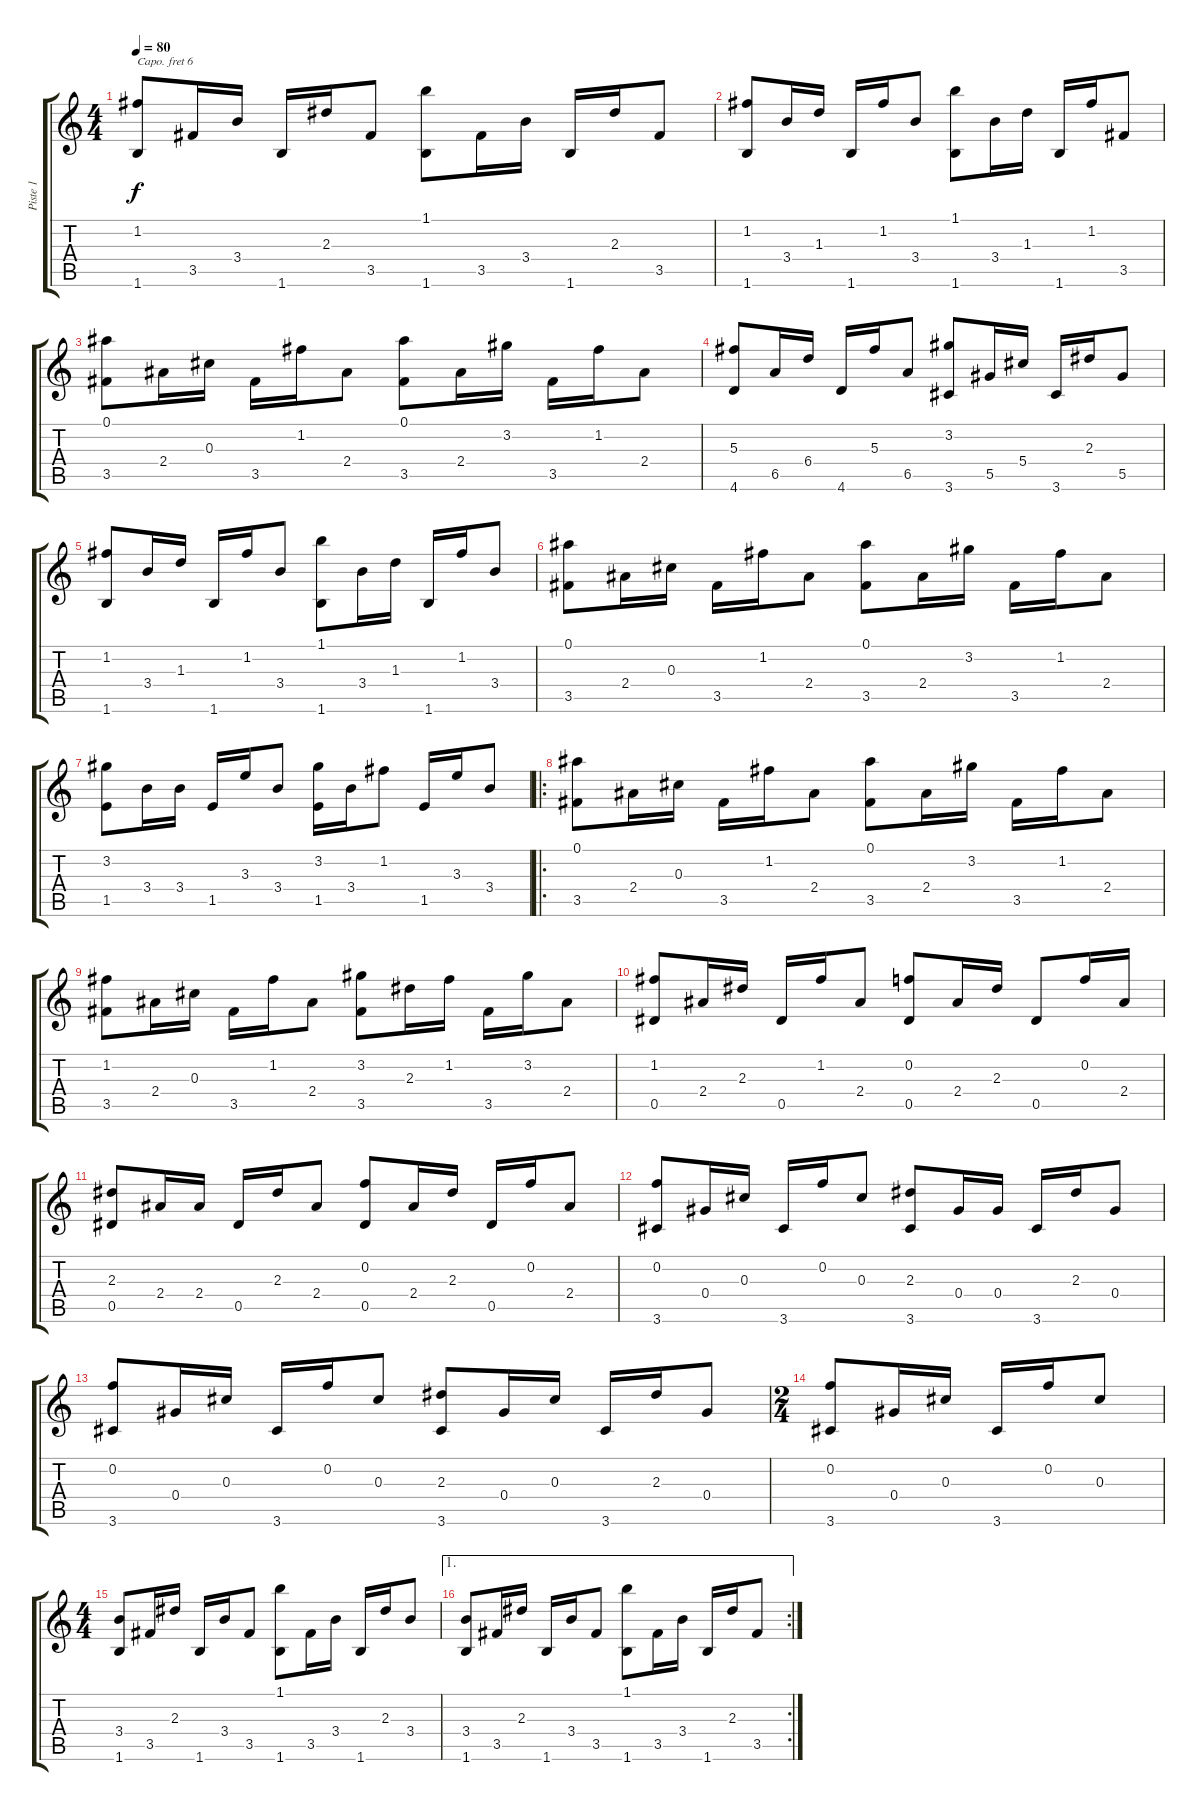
\track ("Piste 1" "Piste 1") {instrument acousticguitarnylon}
\staff {score tabs}
\capo 6
\tuning (E4 B3 G3 D3 A2 E2) {hide}
\ts (4 4)
\tempo 80
\clef g2
\ks c
(1.2 1.6).8{dy f} 3.5.16 3.4.16 1.6.16 2.3.16 3.5.8 (1.1 1.6).8 3.5.16 3.4.16 1.6.16 2.3.16 3.5.8 |
(1.2 1.6).8 3.4.16 1.3.16 1.6.16 1.2.16 3.4.8 (1.1 1.6).8 3.4.16 1.3.16 1.6.16 1.2.16 3.5.8 |
(0.1 3.5).8 2.4.16 0.3.16 3.5.16 1.2.16 2.4.8 (0.1 3.5).8 2.4.16 3.2.16 3.5.16 1.2.16 2.4.8 |
(5.3 4.6).8 6.5.16 6.4.16 4.6.16 5.3.16 6.5.8 (3.2 3.6).8 5.5.16 5.4.16 3.6.16 2.3.16 5.5.8 |
(1.2 1.6).8 3.4.16 1.3.16 1.6.16 1.2.16 3.4.8 (1.1 1.6).8 3.4.16 1.3.16 1.6.16 1.2.16 3.4.8 |
(0.1 3.5).8 2.4.16 0.3.16 3.5.16 1.2.16 2.4.8 (0.1 3.5).8 2.4.16 3.2.16 3.5.16 1.2.16 2.4.8 |
(3.2 1.5).8 3.4.16 3.4.16 1.5.16 3.3.16 3.4.8 (3.2 1.5).16 3.4.16 1.2.8 1.5.16 3.3.16 3.4.8 |
\ro
(0.1 3.5).8 2.4.16 0.3.16 3.5.16 1.2.16 2.4.8 (0.1 3.5).8 2.4.16 3.2.16 3.5.16 1.2.16 2.4.8 |
(1.2 3.5).8 2.4.16 0.3.16 3.5.16 1.2.16 2.4.8 (3.2 3.5).8 2.3.16 1.2.16 3.5.16 3.2.16 2.4.8 |
(1.2 0.5).8 2.4.16 2.3.16 0.5.16 1.2.16 2.4.8 (0.2 0.5).8 2.4.16 2.3.16 0.5.8 0.2.16 2.4.16 |
(2.3 0.5).8 2.4.16 2.4.16 0.5.16 2.3.16 2.4.8 (0.2 0.5).8 2.4.16 2.3.16 0.5.16 0.2.16 2.4.8 |
(0.2 3.6).8 0.4.16 0.3.16 3.6.16 0.2.16 0.3.8 (2.3 3.6).8 0.4.16 0.4.16 3.6.16 2.3.16 0.4.8 |
(0.2 3.6).8 0.4.16 0.3.16 3.6.16 0.2.16 0.3.8 (2.3 3.6).8 0.4.16 0.3.16 3.6.16 2.3.16 0.4.8 |
\ts (2 4)
(0.2 3.6).8 0.4.16 0.3.16 3.6.16 0.2.16 0.3.8 |
\ts (4 4)
(3.4 1.6).8 3.5.16 2.3.16 1.6.16 3.4.16 3.5.8 (1.1 1.6).8 3.5.16 3.4.16 1.6.16 2.3.16 3.4.8 |
\ae 1
\rc 2
(3.4 1.6).8 3.5.16 2.3.16 1.6.16 3.4.16 3.5.8 (1.1 1.6).8 3.5.16 3.4.16 1.6.16 2.3.16 3.5.8
